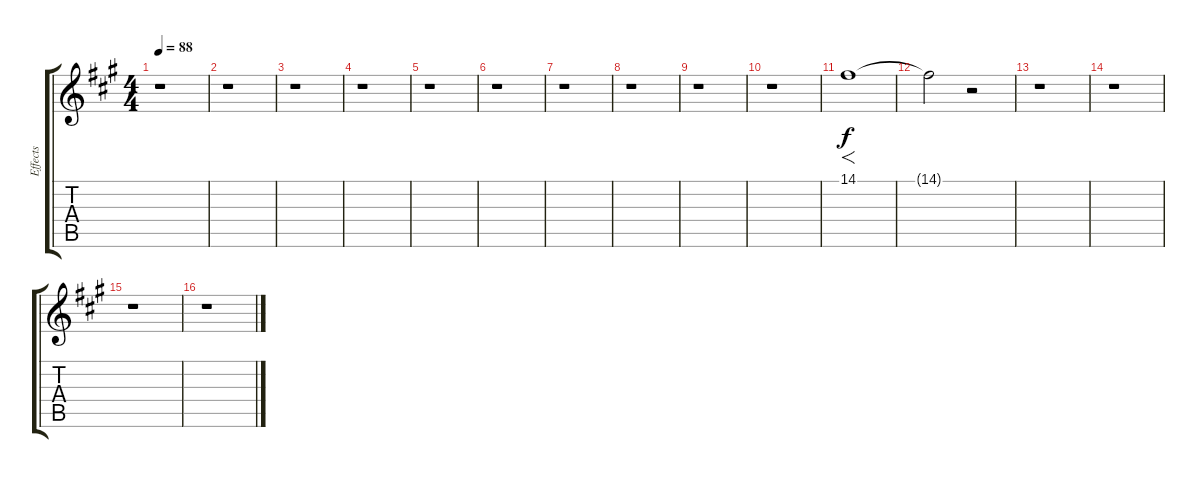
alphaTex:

\track ("Effects" "Effects") {instrument fx7echoes}
\staff {score tabs}
\tuning (E4 B3 G3 D3 A2 E2) {hide}
\ts (4 4)
\tempo 88
\clef g2
\ks f#minor
r.1{dy f instrument fx7echoes} |
r.1 |
r.1 |
r.1 |
r.1 |
r.1 |
r.1 |
r.1 |
r.1 |
r.1 |
14.1.1{f} |
14.1{t}.2 r.2 |
r.1 |
r.1 |
r.1 |
r.1
